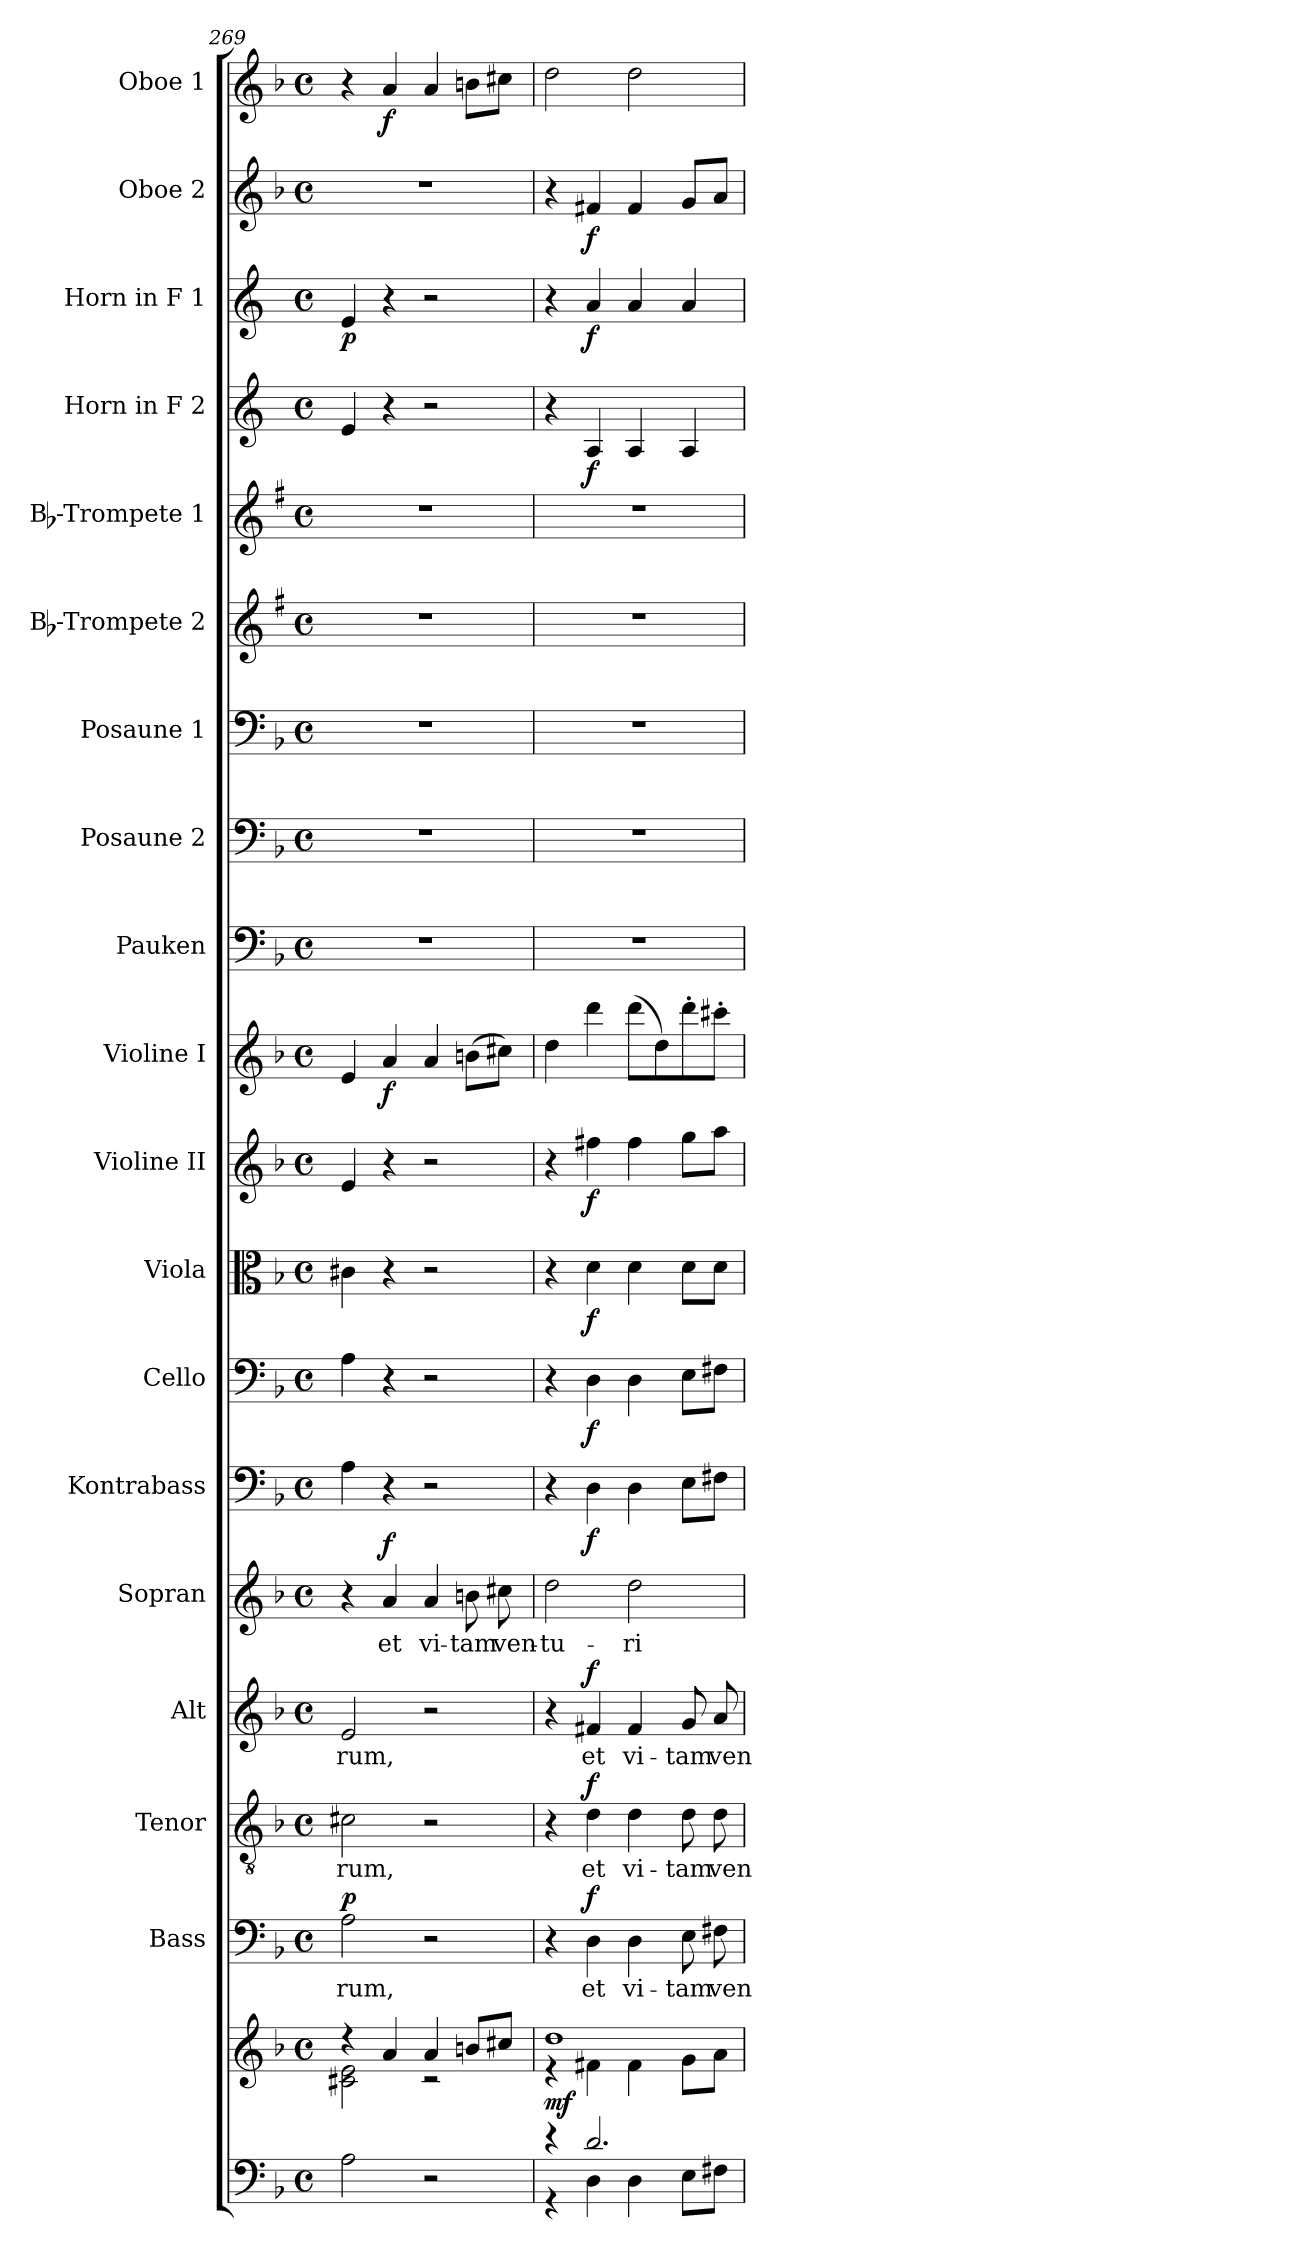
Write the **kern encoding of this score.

**kern	**kern	**dynam	**kern	**text	**dynam	**kern	**text	**dynam	**kern	**text	**dynam	**kern	**text	**dynam	**kern	**dynam	**kern	**dynam	**kern	**dynam	**kern	**dynam	**kern	**dynam	**kern	**kern	**kern	**kern	**kern	**kern	**dynam	**kern	**dynam	**kern	**dynam	**kern	**dynam
*part19	*part19	*part19	*part18	*part18	*part18	*part17	*part17	*part17	*part16	*part16	*part16	*part15	*part15	*part15	*part14	*part14	*part13	*part13	*part12	*part12	*part11	*part11	*part10	*part10	*part9	*part8	*part7	*part6	*part5	*part4	*part4	*part3	*part3	*part2	*part2	*part1	*part1
*staff20	*staff19	*staff19/20	*staff18	*staff18	*staff18	*staff17	*staff17	*staff17	*staff16	*staff16	*staff16	*staff15	*staff15	*staff15	*staff14	*staff14	*staff13	*staff13	*staff12	*staff12	*staff11	*staff11	*staff10	*staff10	*staff9	*staff8	*staff7	*staff6	*staff5	*staff4	*staff4	*staff3	*staff3	*staff2	*staff2	*staff1	*staff1
*	*	*	*I"Bass	*	*	*I"Tenor	*	*	*I"Alt	*	*	*I"Sopran	*	*	*I"Kontrabass	*	*I"Cello	*	*I"Viola	*	*I"Violine II	*	*I"Violine I	*	*I"Pauken	*I"Posaune 2	*I"Posaune 1	*I"Bb-Trompete 2	*I"Bb-Trompete 1	*I"Horn in F 2	*	*I"Horn in F 1	*	*I"Oboe 2	*	*I"Oboe 1	*
*	*	*	*I'B.	*	*	*I'T.	*	*	*I'A.	*	*	*I'S.	*	*	*I'Kb.	*	*	*	*I'Vla.	*	*I'Vl. II	*	*I'Vl. I	*	*I'Pk.	*I'Pos. 2	*I'Pos. 1	*I'Bb Trp. 2	*I'Bb Trp. 1	*	*	*	*	*I'Ob. 2	*	*I'Ob. 1	*
*clefF4	*clefG2	*	*clefF4	*	*	*clefGv2	*	*	*clefG2	*	*	*clefG2	*	*	*clefF4	*	*clefF4	*	*clefC3	*	*clefG2	*	*clefG2	*	*clefF4	*clefF4	*clefF4	*clefG2	*clefG2	*clefG2	*	*clefG2	*	*clefG2	*	*clefG2	*
*	*	*	*	*	*	*	*	*	*	*	*	*	*	*	*ITrd7c12	*	*	*	*	*	*	*	*	*	*	*	*	*ITrd1c2	*ITrd1c2	*ITrd4c7	*	*ITrd4c7	*	*	*	*	*
*k[b-]	*k[b-]	*	*k[b-]	*	*	*k[b-]	*	*	*k[b-]	*	*	*k[b-]	*	*	*k[b-]	*	*k[b-]	*	*k[b-]	*	*k[b-]	*	*k[b-]	*	*k[b-]	*k[b-]	*k[b-]	*k[b-]	*k[b-]	*k[b-]	*	*k[b-]	*	*k[b-]	*	*k[b-]	*
*F:	*F:	*	*F:	*	*	*F:	*	*	*F:	*	*	*F:	*	*	*F:	*	*F:	*	*F:	*	*F:	*	*F:	*	*F:	*F:	*F:	*F:	*F:	*F:	*	*F:	*	*F:	*	*F:	*
*M4/4	*M4/4	*	*M4/4	*	*	*M4/4	*	*	*M4/4	*	*	*M4/4	*	*	*M4/4	*	*M4/4	*	*M4/4	*	*M4/4	*	*M4/4	*	*M4/4	*M4/4	*M4/4	*M4/4	*M4/4	*M4/4	*	*M4/4	*	*M4/4	*	*M4/4	*
*met(c)	*met(c)	*	*met(c)	*	*	*met(c)	*	*	*met(c)	*	*	*met(c)	*	*	*met(c)	*	*met(c)	*	*met(c)	*	*met(c)	*	*met(c)	*	*met(c)	*met(c)	*met(c)	*met(c)	*met(c)	*met(c)	*	*met(c)	*	*met(c)	*	*met(c)	*
=269	=269	=269	=269	=269	=269	=269	=269	=269	=269	=269	=269	=269	=269	=269	=269	=269	=269	=269	=269	=269	=269	=269	=269	=269	=269	=269	=269	=269	=269	=269	=269	=269	=269	=269	=269	=269	=269
*	*^	*	*	*	*	*	*	*	*	*	*	*	*	*	*	*	*	*	*	*	*	*	*	*	*	*	*	*	*	*	*	*	*	*	*	*	*
!	!	!	!	!	!LO:LY:b	!LO:DY:a	!	!LO:LY:b	!	!	!LO:LY:b	!	!	!	!	!	!	!	!	!	!	!	!	!	!	!	!	!	!	!	!	!	!	!LO:DY:b	!	!	!	!
2A\	4rcc	2c#X\ 2e\	.	2A\	-rum,	p	2c#X\	-rum,	.	2e/	-rum,	.	4r	.	.	4AA\	.	4A\	.	4c#X\	.	4e/	.	4e/	.	1r	1r	1r	1r	1r	4A/	.	4A/	p	1r	.	4r	.
!	!	!	!	!	!	!	!	!	!	!	!	!	!	!LO:LY:b	!LO:DY:a	!	!	!	!	!	!	!	!	!	!LO:DY:b	!	!	!	!	!	!	!	!	!	!	!	!	!LO:DY:b
.	4a/	.	.	.	.	.	.	.	.	.	.	.	4a/	et	f	4r	.	4r	.	4r	.	4r	.	4a/	f	.	.	.	.	.	4r	.	4r	.	.	.	4a/	f
!	!	!	!	!	!	!	!	!	!	!	!	!	!	!LO:LY:b	!	!	!	!	!	!	!	!	!	!	!	!	!	!	!	!	!	!	!	!	!	!	!	!
2r	4a/	2rc	.	2r	.	.	2r	.	.	2r	.	.	4a/	vi-	.	2r	.	2r	.	2r	.	2r	.	4a/	.	.	.	.	.	.	2r	.	2r	.	.	.	4a/	.
!	!	!	!	!	!	!	!	!	!	!	!	!	!	!LO:LY:b	!	!	!	!	!	!	!	!	!	!	!	!	!	!	!	!	!	!	!	!	!	!	!	!
.	8bn/L	.	.	.	.	.	.	.	.	.	.	.	8bn\	-tam	.	.	.	.	.	.	.	.	.	(>8bn\L	.	.	.	.	.	.	.	.	.	.	.	.	8bn\L	.
!	!	!	!	!	!	!	!	!	!	!	!	!	!	!LO:LY:b	!	!	!	!	!	!	!	!	!	!	!	!	!	!	!	!	!	!	!	!	!	!	!	!
.	8cc#X/J	.	.	.	.	.	.	.	.	.	.	.	8cc#X\	ven-	.	.	.	.	.	.	.	.	.	8cc#X\J)	.	.	.	.	.	.	.	.	.	.	.	.	8cc#X\J	.
=270	=270	=270	=270	=270	=270	=270	=270	=270	=270	=270	=270	=270	=270	=270	=270	=270	=270	=270	=270	=270	=270	=270	=270	=270	=270	=270	=270	=270	=270	=270	=270	=270	=270	=270	=270	=270	=270	=270
*^	*	*	*	*	*	*	*	*	*	*	*	*	*	*	*	*	*	*	*	*	*	*	*	*	*	*	*	*	*	*	*	*	*	*	*	*	*	*
!	!	!	!	!LO:DY:b	!	!	!	!	!	!	!	!	!	!	!LO:LY:b	!	!	!	!	!	!	!	!	!	!	!	!	!	!	!	!	!	!	!	!	!	!	!	!
4r	4r	1dd	4re	mf	4r	.	.	4r	.	.	4r	.	.	2dd\	-tu-	.	4r	.	4r	.	4r	.	4r	.	4dd\	.	1r	1r	1r	1r	1r	4r	.	4r	.	4r	.	2dd\	.
!	!	!	!	!	!	!LO:LY:b	!LO:DY:a	!	!LO:LY:b	!LO:DY:a	!	!LO:LY:b	!LO:DY:a	!	!	!	!	!LO:DY:b	!	!LO:DY:b	!	!LO:DY:b	!	!LO:DY:b	!	!	!	!	!	!	!	!	!LO:DY:b	!	!LO:DY:b	!	!LO:DY:b	!	!
2.d/	4D\	.	4f#X\	.	4D\	et	f	4d\	et	f	4f#X/	et	f	.	.	.	4DD\	f	4D\	f	4d\	f	4ff#X\	f	4ddd\	.	.	.	.	.	.	4D/	f	4d/	f	4f#X/	f	.	.
!	!	!	!	!	!	!LO:LY:b	!	!	!LO:LY:b	!	!	!LO:LY:b	!	!	!LO:LY:b	!	!	!	!	!	!	!	!	!	!	!	!	!	!	!	!	!	!	!	!	!	!	!	!
.	4D\	.	4f#\	.	4D\	vi-	.	4d\	vi-	.	4f#/	vi-	.	2dd\	-ri	.	4DD\	.	4D\	.	4d\	.	4ff#\	.	(>8ddd\L	.	.	.	.	.	.	4D/	.	4d/	.	4f#/	.	2dd\	.
.	.	.	.	.	.	.	.	.	.	.	.	.	.	.	.	.	.	.	.	.	.	.	.	.	8dd\)	.	.	.	.	.	.	.	.	.	.	.	.	.	.
!	!	!	!	!	!	!LO:LY:b	!	!	!LO:LY:b	!	!	!LO:LY:b	!	!	!	!	!	!	!	!	!	!	!	!	!	!	!	!	!	!	!	!	!	!	!	!	!	!	!
.	8E\L	.	8g\L	.	8E\	-tam	.	8d\	-tam	.	8g/	-tam	.	.	.	.	8EE\L	.	8E\L	.	8d\L	.	8gg\L	.	8ddd'>\	.	.	.	.	.	.	4D/	.	4d/	.	8g/L	.	.	.
!	!	!	!	!	!	!LO:LY:b	!	!	!LO:LY:b	!	!	!LO:LY:b	!	!	!	!	!	!	!	!	!	!	!	!	!	!	!	!	!	!	!	!	!	!	!	!	!	!	!
.	8F#X\J	.	8a\J	.	8F#X\	ven-	.	8d\	ven-	.	8a/	ven-	.	.	.	.	8FF#X\J	.	8F#X\J	.	8d\J	.	8aa\J	.	8ccc#X'>\J	.	.	.	.	.	.	.	.	.	.	8a/J	.	.	.
*v	*v	*	*	*	*	*	*	*	*	*	*	*	*	*	*	*	*	*	*	*	*	*	*	*	*	*	*	*	*	*	*	*	*	*	*	*	*	*	*
*	*v	*v	*	*	*	*	*	*	*	*	*	*	*	*	*	*	*	*	*	*	*	*	*	*	*	*	*	*	*	*	*	*	*	*	*	*	*	*
=	=	=	=	=	=	=	=	=	=	=	=	=	=	=	=	=	=	=	=	=	=	=	=	=	=	=	=	=	=	=	=	=	=	=	=	=	=
*-	*-	*-	*-	*-	*-	*-	*-	*-	*-	*-	*-	*-	*-	*-	*-	*-	*-	*-	*-	*-	*-	*-	*-	*-	*-	*-	*-	*-	*-	*-	*-	*-	*-	*-	*-	*-	*-
